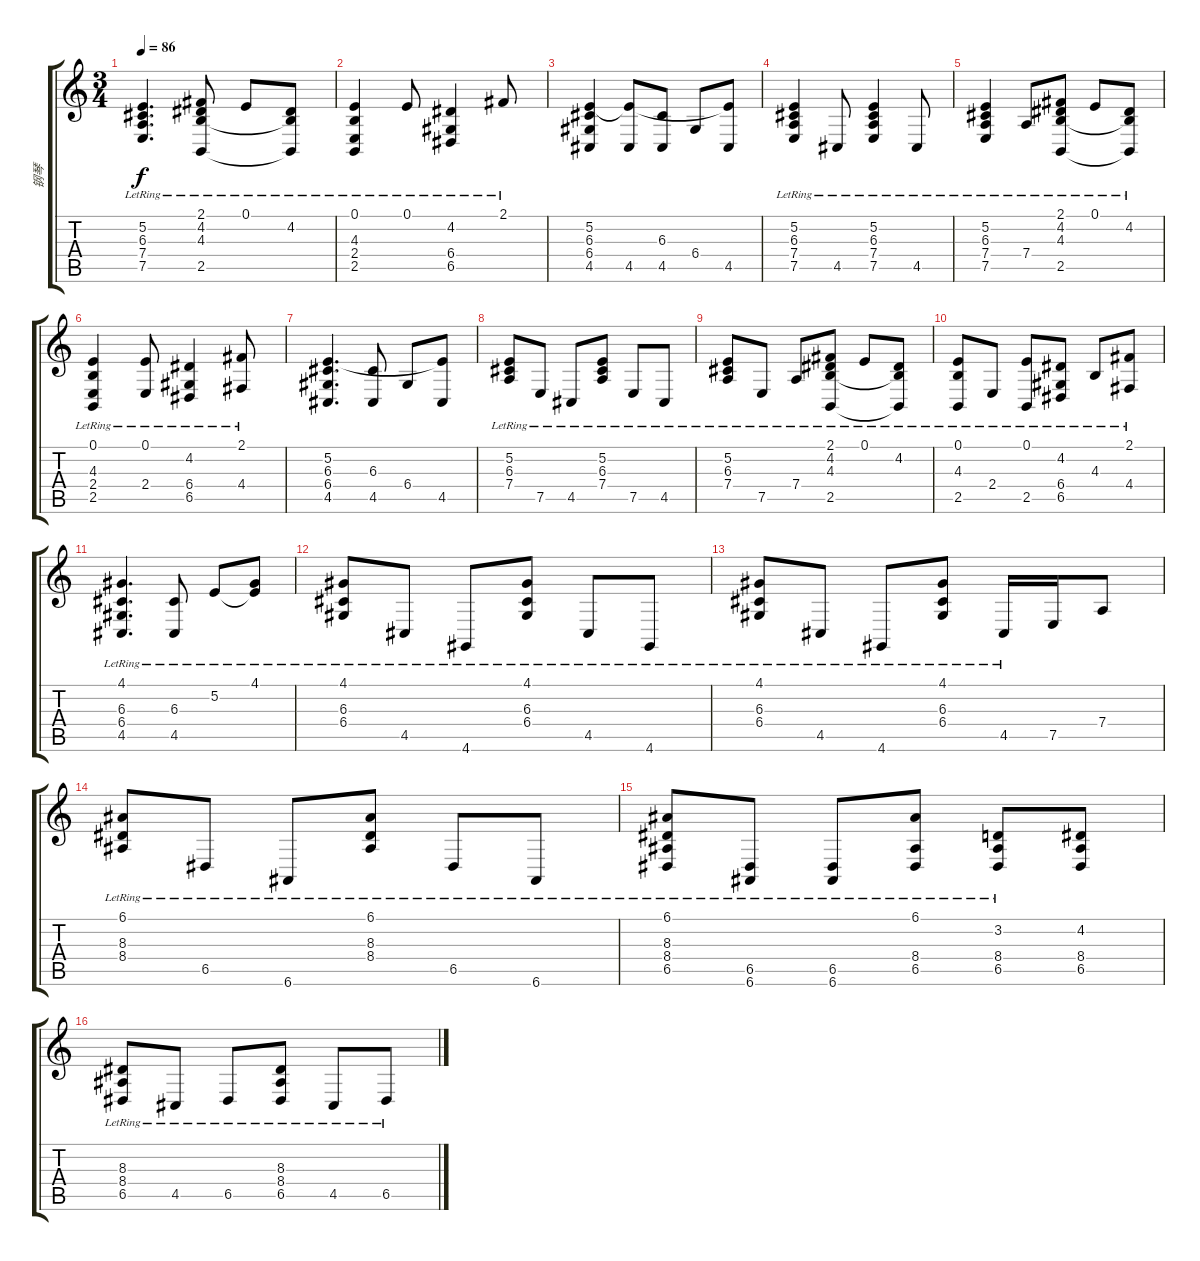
\track ("钢琴" "钢琴") {instrument brightacousticpiano}
\staff {score tabs}
\tuning (E4 B3 G3 D3 A2 E2) {hide}
\ts (3 4)
\tempo 86
\clef g2
\ks c
(5.2{lr} 6.3{lr} 7.4{lr} 7.5{lr}).4{d dy f} (2.1{lr} 4.2{lr} 4.3{lr} 2.5{lr}).8 0.1{lr}.8 (4.2{lr} 4.3{t} 2.5{t}).8 |
(0.1{lr} 4.3{lr} 2.4{lr} 2.5{lr}).4 0.1{lr}.8 (4.2{lr} 6.4{lr} 6.5{lr}).4 2.1{lr}.8 |
(5.2 6.3 6.4 4.5).4 (5.2{t} 4.5).8 (6.3 4.5).8 6.4.8 (5.2{t} 4.5).8 |
(5.2{lr} 6.3{lr} 7.4{lr} 7.5{lr}).4 4.5{lr}.8 (5.2{lr} 6.3{lr} 7.4{lr} 7.5{lr}).4 4.5{lr}.8 |
(5.2{lr} 6.3{lr} 7.4{lr} 7.5{lr}).4 7.4{lr}.8 (2.1{lr} 4.2{lr} 4.3{lr} 2.5{lr}).8 0.1{lr}.8 (4.2{lr} 4.3{t} 2.5{t}).8 |
(0.1{lr} 4.3{lr} 2.4{lr} 2.5{lr}).4 (0.1{lr} 2.4).8 (4.2{lr} 6.4{lr} 6.5{lr}).4 (2.1{lr} 4.4).8 |
(5.2 6.3 6.4 4.5).4{d} (6.3 4.5).8 6.4.8 (5.2{t} 4.5).8 |
(5.2{lr} 6.3{lr} 7.4{lr}).8 7.5{lr}.8 4.5{lr}.8 (5.2{lr} 6.3{lr} 7.4{lr}).8 7.5{lr}.8 4.5{lr}.8 |
(5.2{lr} 6.3{lr} 7.4{lr}).8 7.5{lr}.8 7.4{lr}.8 (2.1{lr} 4.2{lr} 4.3{lr} 2.5{lr}).8 0.1{lr}.8 (4.2{lr} 4.3{t} 2.5{t}).8 |
(0.1{lr} 4.3{lr} 2.5{lr}).8 2.4{lr}.8 (0.1{lr} 2.5{lr}).8 (4.2{lr} 6.4{lr} 6.5{lr}).8 4.3{lr}.8 (2.1{lr} 4.4{lr}).8 |
(4.1 6.3{lr} 6.4{lr} 4.5{lr}).4{d} (6.3{lr} 4.5{lr}).8 5.2{lr}.8 (4.1{lr} 5.2{t}).8 |
(4.1{lr} 6.3{lr} 6.4{lr}).8 4.5{lr}.8 4.6{lr}.8 (4.1{lr} 6.3{lr} 6.4{lr}).8 4.5{lr}.8 4.6{lr}.8 |
(4.1{lr} 6.3{lr} 6.4{lr}).8 4.5{lr}.8 4.6{lr}.8 (4.1{lr} 6.3{lr} 6.4{lr}).8 4.5{lr}.16 7.5.16 7.4.8 |
(6.1{lr} 8.3{lr} 8.4{lr}).8 6.5{lr}.8 6.6{lr}.8 (6.1{lr} 8.3{lr} 8.4{lr}).8 6.5{lr}.8 6.6{lr}.8 |
(6.1{lr} 8.3{lr} 8.4{lr} 6.5{lr}).8 (6.5{lr} 6.6{lr}).8 (6.5{lr} 6.6{lr}).8 (6.1{lr} 8.4{lr} 6.5{lr}).8 (3.2 8.4{lr} 6.5).8 (4.2 8.4 6.5).8 |
(8.3{lr} 8.4{lr} 6.5{lr}).8 4.5{lr}.8 6.5{lr}.8 (8.3{lr} 8.4{lr} 6.5{lr}).8 4.5{lr}.8 6.5{lr}.8
